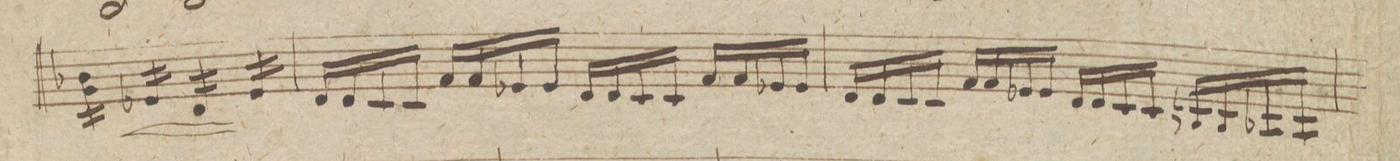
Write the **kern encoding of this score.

**kern	**dynam
*I"Violino 2do	*
*clefG2	*
*k[]	*
*met(c|)	*
*M2/2	*
16b-XLL 16g\	.
16b- 16g\	.
16b- 16g\	.
16b-JJ 16g\	.
16e-X/LL	<
16e-/	.
16e-/	.
16e-/JJ	.
16d/LL	.
16d/	.
16d/	.
16d/JJ	.
16e-/LL	[
16e-/	.
16e-/	.
16e-/JJ	.
*Xtremolo	*
=64	=64
16d/LL	.
16d/	.
16c/	.
16c/JJ	.
16f/LL	.
16f/	.
16e-X/	.
16e-/JJ	.
16d/LL	.
16d/	.
16c/	.
16c/JJ	.
16f/LL	.
16f/	.
16e-X/	.
16e-/JJ	.
=65	=65
16d/LL	.
16d/	.
16c/	.
16c/JJ	.
16f/LL	.
16f/	.
16e-X/	.
16e-/JJ	.
16d/LL	.
16d/	.
16c/	.
16c/JJ	.
16Bn/LL	.
16B/	.
16A-X/	.
16A-/JJ	.
=66	=66
*-	*-
